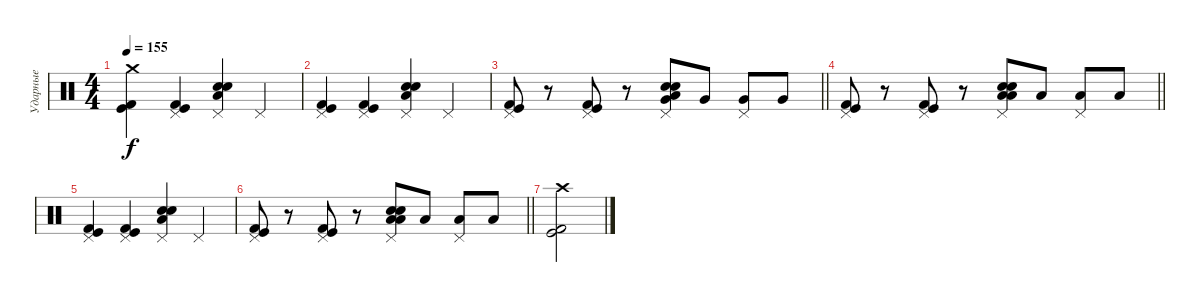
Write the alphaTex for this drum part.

\track ("Ударные" "Ударные") {instrument percussion}
\staff {score}
\articulation defaults
\ts (4 4)
\tempo 155
\clef neutral
\ks c
("Crash medium (hit)" "Kick (hit) 2" "Kick (hit)").4{dy f} ("Pedal Hi-Hat (hit)" "Kick (hit) 2" "Kick (hit)").4 ("Pedal Hi-Hat (hit)" "Snare (hit) 2" "Electric Snare (hit)" "Low Floor Tom (hit)").4 "Pedal Hi-Hat (hit)".4 |
("Pedal Hi-Hat (hit)" "Kick (hit) 2" "Kick (hit)").4 ("Pedal Hi-Hat (hit)" "Kick (hit) 2" "Kick (hit)").4 ("Pedal Hi-Hat (hit)" "Snare (hit) 2" "Electric Snare (hit)" "Low Floor Tom (hit)").4 "Pedal Hi-Hat (hit)".4 |
\barLineRight lightlight
("Pedal Hi-Hat (hit)" "Kick (hit) 2" "Kick (hit)").8 r.8 ("Pedal Hi-Hat (hit)" "Kick (hit) 2" "Kick (hit)").8 r.8 ("Pedal Hi-Hat (hit)" "Snare (hit) 2" "Electric Snare (hit)" "Low Floor Tom (hit)" "Very Low Tom (hit)").8 "Very Low Tom (hit)".8 ("Pedal Hi-Hat (hit)" "Very Low Tom (hit)").8 "Very Low Tom (hit)".8 |
\barLineRight lightlight
("Pedal Hi-Hat (hit)" "Kick (hit) 2" "Kick (hit)").8 r.8 ("Pedal Hi-Hat (hit)" "Kick (hit) 2" "Kick (hit)").8 r.8 ("Pedal Hi-Hat (hit)" "Snare (hit) 2" "Electric Snare (hit)" "Low Floor Tom (hit)" "Low Floor Tom (hit)").8 "Low Floor Tom (hit)".8 ("Pedal Hi-Hat (hit)" "Low Floor Tom (hit)").8 "Low Floor Tom (hit)".8 |
("Pedal Hi-Hat (hit)" "Kick (hit) 2" "Kick (hit)").4 ("Pedal Hi-Hat (hit)" "Kick (hit) 2" "Kick (hit)").4 ("Pedal Hi-Hat (hit)" "Snare (hit) 2" "Electric Snare (hit)" "Low Floor Tom (hit)").4 "Pedal Hi-Hat (hit)".4 |
\barLineRight lightlight
("Pedal Hi-Hat (hit)" "Kick (hit) 2" "Kick (hit)").8 r.8 ("Pedal Hi-Hat (hit)" "Kick (hit) 2" "Kick (hit)").8 r.8 ("Pedal Hi-Hat (hit)" "Snare (hit) 2" "Electric Snare (hit)" "Low Floor Tom (hit)" "Low Floor Tom (hit)").8 "Low Floor Tom (hit)".8 ("Pedal Hi-Hat (hit)" "Low Floor Tom (hit)").8 "Low Floor Tom (hit)".8 |
("Crash high (hit)" "Kick (hit) 2" "Kick (hit)").2
